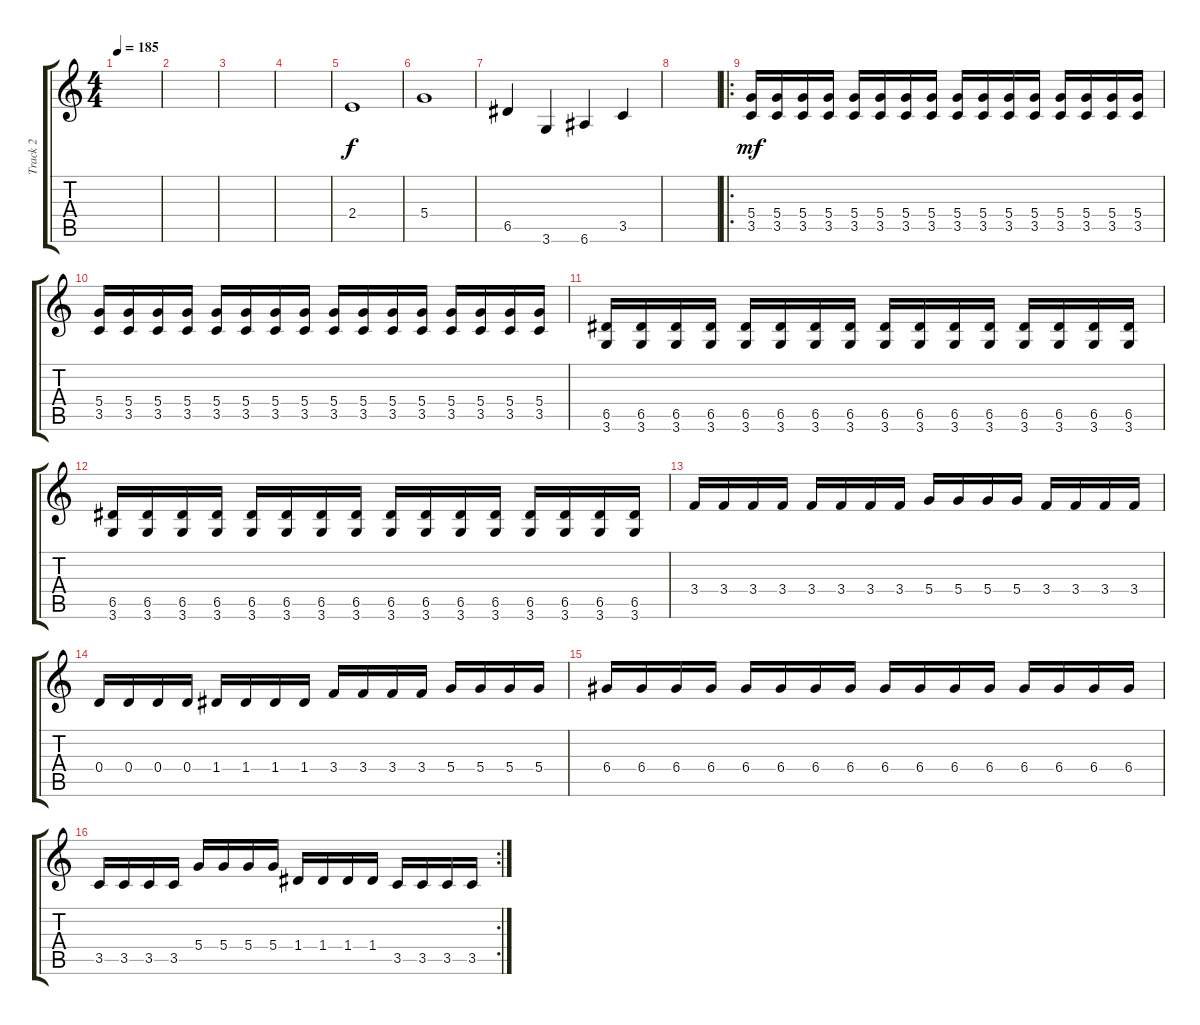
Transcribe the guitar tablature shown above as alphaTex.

\track ("Track 2" "Track 2") {instrument distortionguitar}
\staff {score tabs}
\tuning (E4 B3 G3 D3 A2 E2) {hide}
\ts (4 4)
\tempo 185
\clef g2
\ks c
|
|
|
|
2.4.1 |
5.4.1 |
6.5.4 3.6.4 6.6.4 3.5.4 |
|
\ro
(5.4 3.5).16{dy mf} (5.4 3.5).16 (5.4 3.5).16 (5.4 3.5).16 (5.4 3.5).16 (5.4 3.5).16 (5.4 3.5).16 (5.4 3.5).16 (5.4 3.5).16 (5.4 3.5).16 (5.4 3.5).16 (5.4 3.5).16 (5.4 3.5).16 (5.4 3.5).16 (5.4 3.5).16 (5.4 3.5).16 |
(5.4 3.5).16 (5.4 3.5).16 (5.4 3.5).16 (5.4 3.5).16 (5.4 3.5).16 (5.4 3.5).16 (5.4 3.5).16 (5.4 3.5).16 (5.4 3.5).16 (5.4 3.5).16 (5.4 3.5).16 (5.4 3.5).16 (5.4 3.5).16 (5.4 3.5).16 (5.4 3.5).16 (5.4 3.5).16 |
(6.5 3.6).16 (6.5 3.6).16 (6.5 3.6).16 (6.5 3.6).16 (6.5 3.6).16 (6.5 3.6).16 (6.5 3.6).16 (6.5 3.6).16 (6.5 3.6).16 (6.5 3.6).16 (6.5 3.6).16 (6.5 3.6).16 (6.5 3.6).16 (6.5 3.6).16 (6.5 3.6).16 (6.5 3.6).16 |
(6.5 3.6).16 (6.5 3.6).16 (6.5 3.6).16 (6.5 3.6).16 (6.5 3.6).16 (6.5 3.6).16 (6.5 3.6).16 (6.5 3.6).16 (6.5 3.6).16 (6.5 3.6).16 (6.5 3.6).16 (6.5 3.6).16 (6.5 3.6).16 (6.5 3.6).16 (6.5 3.6).16 (6.5 3.6).16 |
3.4.16 3.4.16 3.4.16 3.4.16 3.4.16 3.4.16 3.4.16 3.4.16 5.4.16 5.4.16 5.4.16 5.4.16 3.4.16 3.4.16 3.4.16 3.4.16 |
0.4.16 0.4.16 0.4.16 0.4.16 1.4.16 1.4.16 1.4.16 1.4.16 3.4.16 3.4.16 3.4.16 3.4.16 5.4.16 5.4.16 5.4.16 5.4.16 |
6.4.16 6.4.16 6.4.16 6.4.16 6.4.16 6.4.16 6.4.16 6.4.16 6.4.16 6.4.16 6.4.16 6.4.16 6.4.16 6.4.16 6.4.16 6.4.16 |
\rc 2
3.5.16 3.5.16 3.5.16 3.5.16 5.4.16 5.4.16 5.4.16 5.4.16 1.4.16 1.4.16 1.4.16 1.4.16 3.5.16 3.5.16 3.5.16 3.5.16
